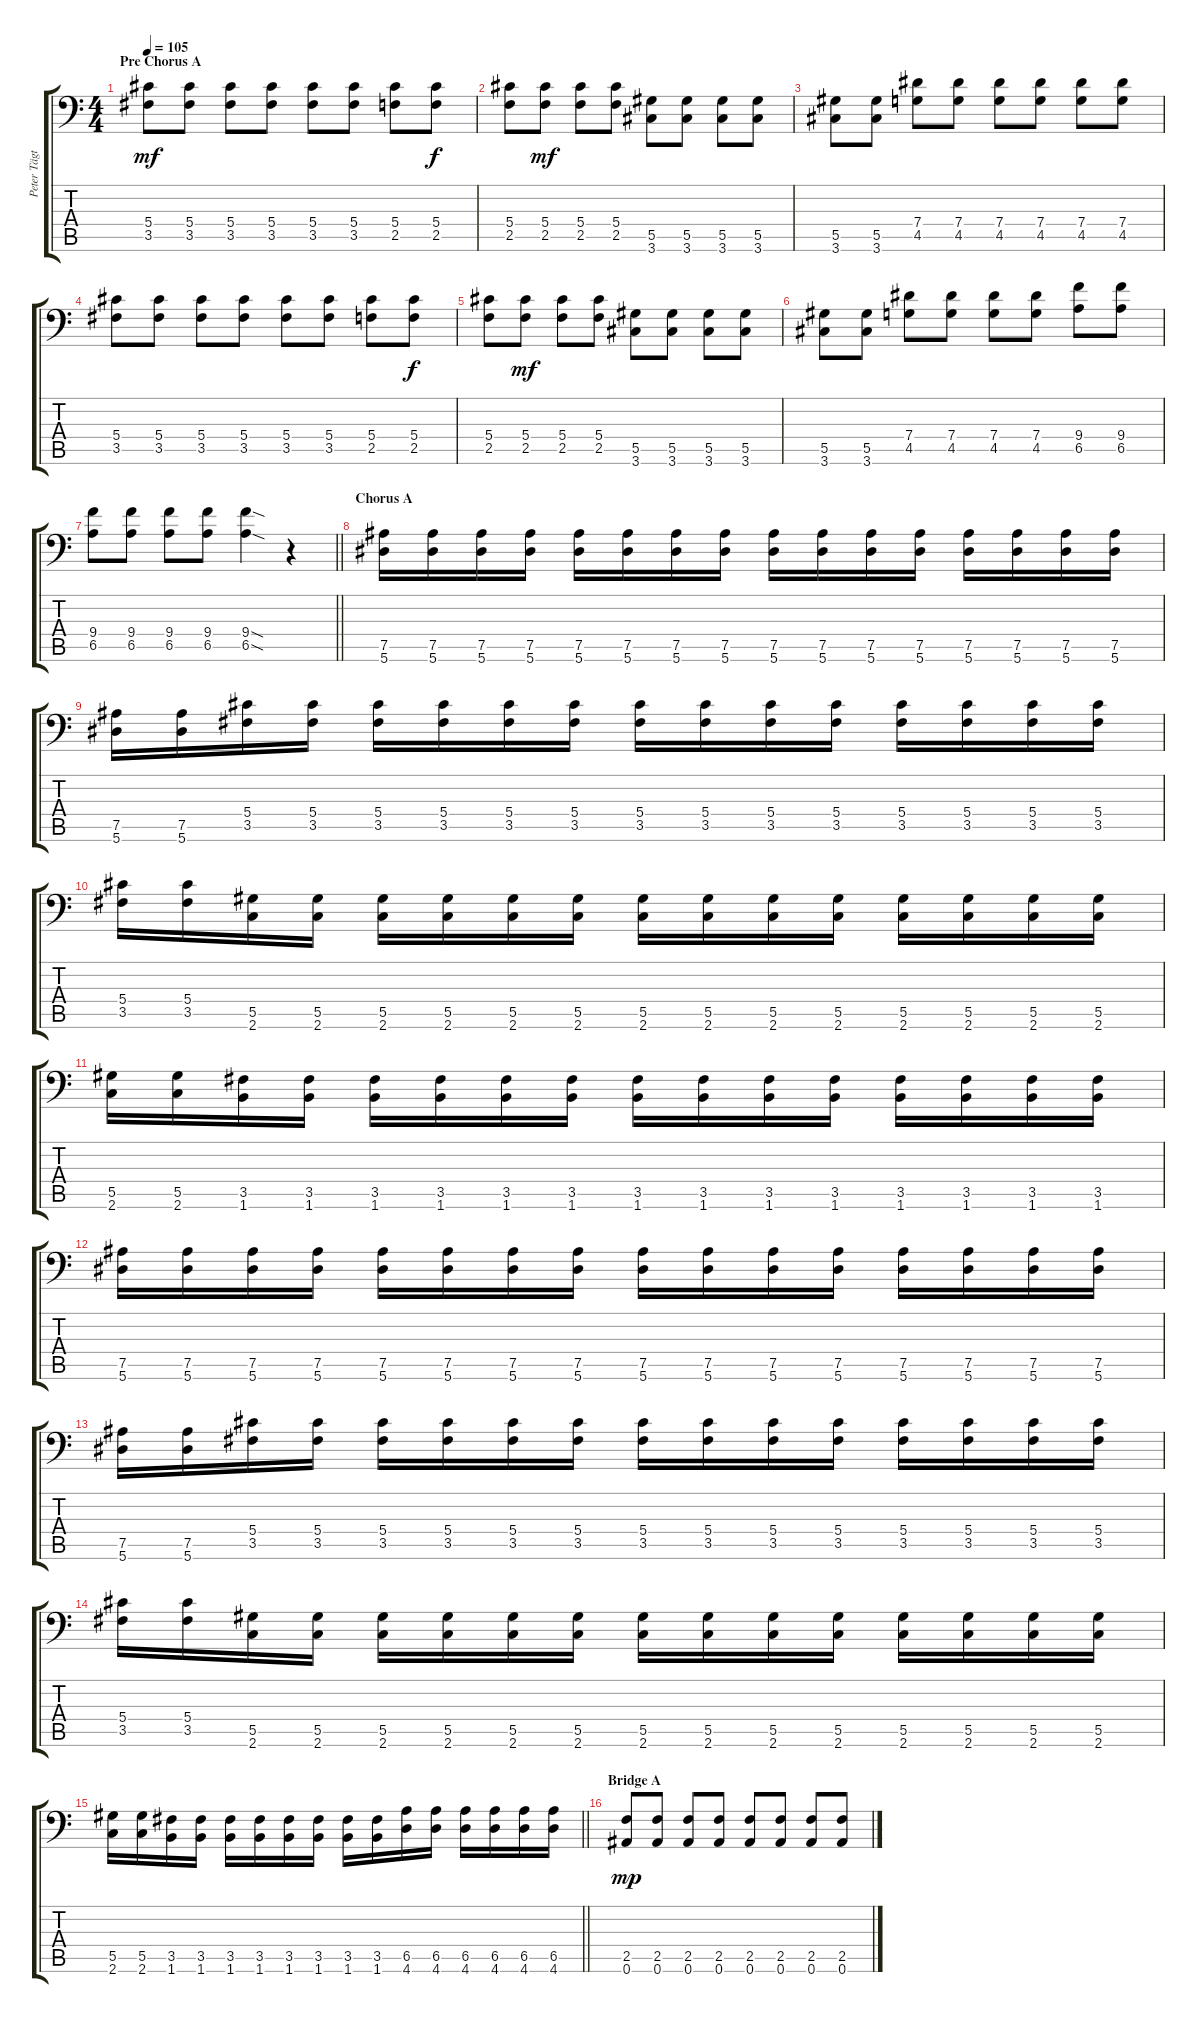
\track ("Peter Tägtgren (Rythm 2)" "Peter Tägt") {instrument overdrivenguitar}
\staff {score tabs}
\tuning (Bb3 F3 Db3 Ab2 Eb2 Bb1) {hide}
\ts (4 4)
\section ("" "Pre Chorus A")
\tempo 105
\clef f4
\ks c
(5.4 3.5).8{dy mf} (5.4 3.5).8 (5.4 3.5).8 (5.4 3.5).8 (5.4 3.5).8 (5.4 3.5).8 (5.4 2.5).8 (5.4 2.5).8{dy f} |
(5.4 2.5).8 (5.4 2.5).8{dy mf} (5.4 2.5).8 (5.4 2.5).8 (5.5 3.6).8 (5.5 3.6).8 (5.5 3.6).8 (5.5 3.6).8 |
(5.5 3.6).8 (5.5 3.6).8 (7.4 4.5).8 (7.4 4.5).8 (7.4 4.5).8 (7.4 4.5).8 (7.4 4.5).8 (7.4 4.5).8 |
(5.4 3.5).8 (5.4 3.5).8 (5.4 3.5).8 (5.4 3.5).8 (5.4 3.5).8 (5.4 3.5).8 (5.4 2.5).8 (5.4 2.5).8{dy f} |
(5.4 2.5).8 (5.4 2.5).8{dy mf} (5.4 2.5).8 (5.4 2.5).8 (5.5 3.6).8 (5.5 3.6).8 (5.5 3.6).8 (5.5 3.6).8 |
(5.5 3.6).8 (5.5 3.6).8 (7.4 4.5).8 (7.4 4.5).8 (7.4 4.5).8 (7.4 4.5).8 (9.4 6.5).8 (9.4 6.5).8 |
\barLineRight lightlight
(9.4 6.5).8 (9.4 6.5).8 (9.4 6.5).8 (9.4 6.5).8 (9.4{sod} 6.5{sod}).4 r.4 |
\section ("" "Chorus A")
(7.5 5.6).16 (7.5 5.6).16 (7.5 5.6).16 (7.5 5.6).16 (7.5 5.6).16 (7.5 5.6).16 (7.5 5.6).16 (7.5 5.6).16 (7.5 5.6).16 (7.5 5.6).16 (7.5 5.6).16 (7.5 5.6).16 (7.5 5.6).16 (7.5 5.6).16 (7.5 5.6).16 (7.5 5.6).16 |
(7.5 5.6).16 (7.5 5.6).16 (5.4 3.5).16 (5.4 3.5).16 (5.4 3.5).16 (5.4 3.5).16 (5.4 3.5).16 (5.4 3.5).16 (5.4 3.5).16 (5.4 3.5).16 (5.4 3.5).16 (5.4 3.5).16 (5.4 3.5).16 (5.4 3.5).16 (5.4 3.5).16 (5.4 3.5).16 |
(5.4 3.5).16 (5.4 3.5).16 (5.5 2.6).16 (5.5 2.6).16 (5.5 2.6).16 (5.5 2.6).16 (5.5 2.6).16 (5.5 2.6).16 (5.5 2.6).16 (5.5 2.6).16 (5.5 2.6).16 (5.5 2.6).16 (5.5 2.6).16 (5.5 2.6).16 (5.5 2.6).16 (5.5 2.6).16 |
(5.5 2.6).16 (5.5 2.6).16 (3.5 1.6).16 (3.5 1.6).16 (3.5 1.6).16 (3.5 1.6).16 (3.5 1.6).16 (3.5 1.6).16 (3.5 1.6).16 (3.5 1.6).16 (3.5 1.6).16 (3.5 1.6).16 (3.5 1.6).16 (3.5 1.6).16 (3.5 1.6).16 (3.5 1.6).16 |
(7.5 5.6).16 (7.5 5.6).16 (7.5 5.6).16 (7.5 5.6).16 (7.5 5.6).16 (7.5 5.6).16 (7.5 5.6).16 (7.5 5.6).16 (7.5 5.6).16 (7.5 5.6).16 (7.5 5.6).16 (7.5 5.6).16 (7.5 5.6).16 (7.5 5.6).16 (7.5 5.6).16 (7.5 5.6).16 |
(7.5 5.6).16 (7.5 5.6).16 (5.4 3.5).16 (5.4 3.5).16 (5.4 3.5).16 (5.4 3.5).16 (5.4 3.5).16 (5.4 3.5).16 (5.4 3.5).16 (5.4 3.5).16 (5.4 3.5).16 (5.4 3.5).16 (5.4 3.5).16 (5.4 3.5).16 (5.4 3.5).16 (5.4 3.5).16 |
(5.4 3.5).16 (5.4 3.5).16 (5.5 2.6).16 (5.5 2.6).16 (5.5 2.6).16 (5.5 2.6).16 (5.5 2.6).16 (5.5 2.6).16 (5.5 2.6).16 (5.5 2.6).16 (5.5 2.6).16 (5.5 2.6).16 (5.5 2.6).16 (5.5 2.6).16 (5.5 2.6).16 (5.5 2.6).16 |
\barLineRight lightlight
(5.5 2.6).16 (5.5 2.6).16 (3.5 1.6).16 (3.5 1.6).16 (3.5 1.6).16 (3.5 1.6).16 (3.5 1.6).16 (3.5 1.6).16 (3.5 1.6).16 (3.5 1.6).16 (6.5 4.6).16 (6.5 4.6).16 (6.5 4.6).16 (6.5 4.6).16 (6.5 4.6).16 (6.5 4.6).16 |
\section ("" "Bridge A")
(2.5 0.6).8{dy mp} (2.5 0.6).8 (2.5 0.6).8 (2.5 0.6).8 (2.5 0.6).8 (2.5 0.6).8 (2.5 0.6).8 (2.5 0.6).8
